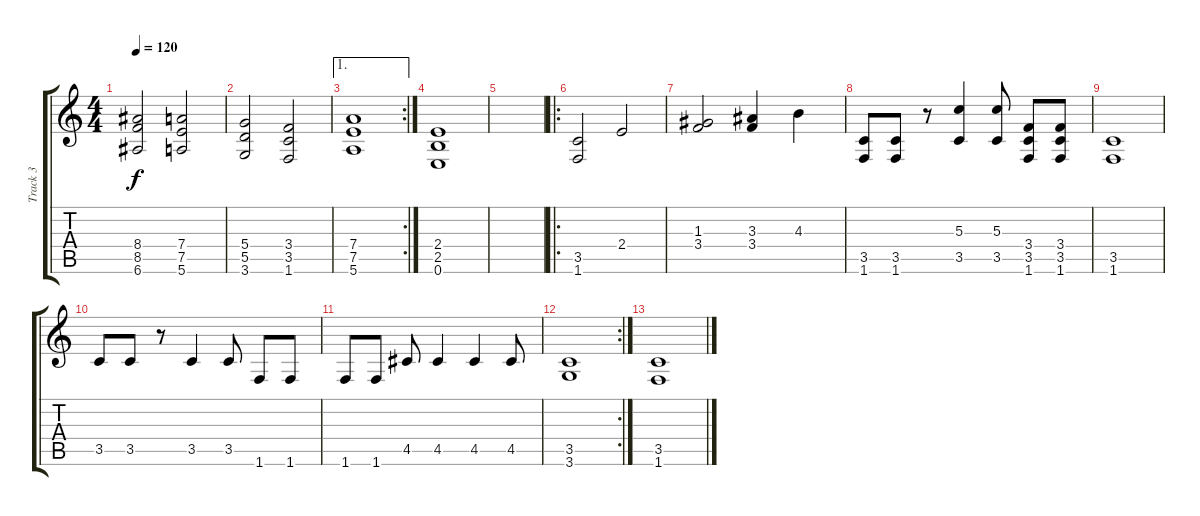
\track ("Track 3" "Track 3") {instrument overdrivenguitar}
\staff {score tabs}
\tuning (E4 B3 G3 D3 A2 E2) {hide}
\ts (4 4)
\tempo 120
\clef g2
\ks c
(8.4 8.5 6.6).2{dy f} (7.4 7.5 5.6).2 |
(5.4 5.5 3.6).2 (3.4 3.5 1.6).2 |
\ae 1
\rc 2
(7.4 7.5 5.6).1 |
(2.4 2.5 0.6).1 |
|
\ro
(3.5 1.6).2 2.4.2 |
(1.3 3.4).2 (3.3 3.4).4 4.3.4 |
(3.5 1.6).8 (3.5 1.6).8 r.8 (5.3 3.5).4 (5.3 3.5).8 (3.4 3.5 1.6).8 (3.4 3.5 1.6).8 |
(3.5 1.6).1 |
3.5.8 3.5.8 r.8 3.5.4 3.5.8 1.6.8 1.6.8 |
1.6.8 1.6.8 4.5.8 4.5.4 4.5.4 4.5.8 |
\rc 2
(3.5 3.6).1 |
(3.5 1.6).1
